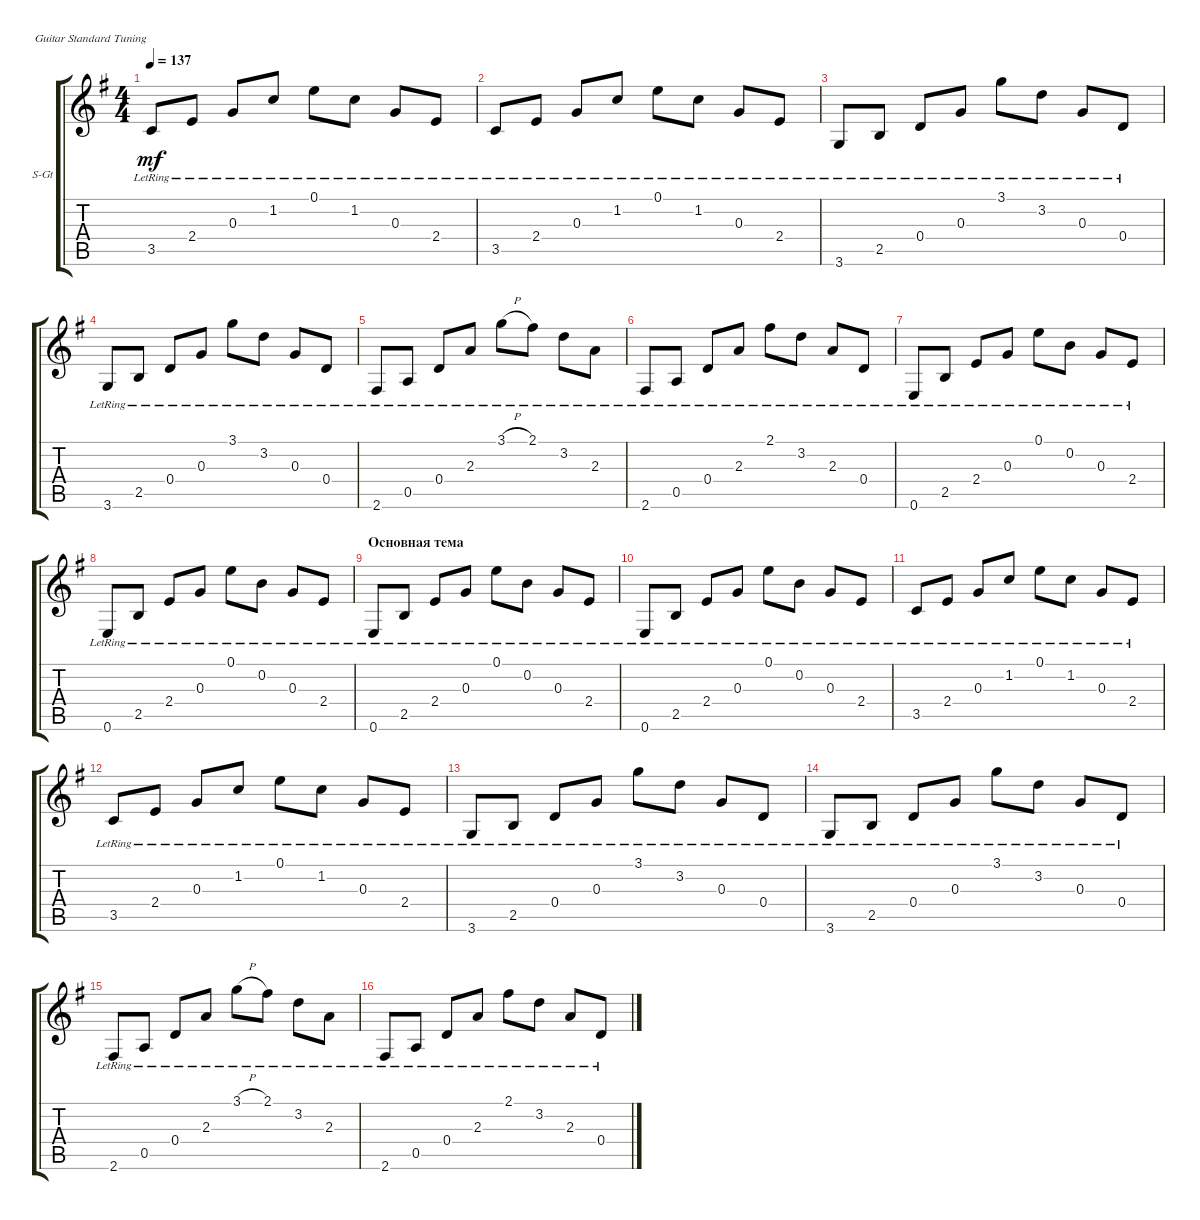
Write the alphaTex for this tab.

\defaultSystemsLayout 4
\bracketExtendMode groupsimilarinstruments
\firstSystemTrackNameOrientation horizontal
\otherSystemsTrackNameOrientation horizontal
\track ("Acoustic Guitar I" "S-Gt") {instrument acousticguitarsteel}
\staff {score tabs}
\tuning (E4 B3 G3 D3 A2 E2)
\ts (4 4)
\tempo 137
\clef g2
\ks eminor
3.5{lr}.8{dy mf} 2.4{lr}.8 0.3{lr}.8 1.2{lr}.8 0.1{lr}.8 1.2{lr}.8 0.3{lr}.8 2.4{lr}.8 |
3.5{lr}.8 2.4{lr}.8 0.3{lr}.8 1.2{lr}.8 0.1{lr}.8 1.2{lr}.8 0.3{lr}.8 2.4{lr}.8 |
3.6{lr}.8 2.5{lr}.8 0.4{lr}.8 0.3{lr}.8 3.1{lr}.8 3.2{lr}.8 0.3{lr}.8 0.4{lr}.8 |
3.6{lr}.8 2.5{lr}.8 0.4{lr}.8 0.3{lr}.8 3.1{lr}.8 3.2{lr}.8 0.3{lr}.8 0.4{lr}.8 |
2.6{lr}.8 0.5{lr}.8 0.4{lr}.8 2.3{lr}.8 3.1{h lr}.8 2.1{lr}.8 3.2{lr}.8 2.3{lr}.8 |
2.6{lr}.8 0.5{lr}.8 0.4{lr}.8 2.3{lr}.8 2.1{lr}.8 3.2{lr}.8 2.3{lr}.8 0.4{lr}.8 |
0.6{lr}.8 2.5{lr}.8 2.4{lr}.8 0.3{lr}.8 0.1{lr}.8 0.2{lr}.8 0.3{lr}.8 2.4{lr}.8 |
0.6{lr}.8 2.5{lr}.8 2.4{lr}.8 0.3{lr}.8 0.1{lr}.8 0.2{lr}.8 0.3{lr}.8 2.4{lr}.8 |
\section ("" "Основная тема")
0.6{lr}.8 2.5{lr}.8 2.4{lr}.8 0.3{lr}.8 0.1{lr}.8 0.2{lr}.8 0.3{lr}.8 2.4{lr}.8 |
0.6{lr}.8 2.5{lr}.8 2.4{lr}.8 0.3{lr}.8 0.1{lr}.8 0.2{lr}.8 0.3{lr}.8 2.4{lr}.8 |
3.5{lr}.8 2.4{lr}.8 0.3{lr}.8 1.2{lr}.8 0.1{lr}.8 1.2{lr}.8 0.3{lr}.8 2.4{lr}.8 |
3.5{lr}.8 2.4{lr}.8 0.3{lr}.8 1.2{lr}.8 0.1{lr}.8 1.2{lr}.8 0.3{lr}.8 2.4{lr}.8 |
3.6{lr}.8 2.5{lr}.8 0.4{lr}.8 0.3{lr}.8 3.1{lr}.8 3.2{lr}.8 0.3{lr}.8 0.4{lr}.8 |
3.6{lr}.8 2.5{lr}.8 0.4{lr}.8 0.3{lr}.8 3.1{lr}.8 3.2{lr}.8 0.3{lr}.8 0.4{lr}.8 |
2.6{lr}.8 0.5{lr}.8 0.4{lr}.8 2.3{lr}.8 3.1{h lr}.8 2.1{lr}.8 3.2{lr}.8 2.3{lr}.8 |
2.6{lr}.8 0.5{lr}.8 0.4{lr}.8 2.3{lr}.8 2.1{lr}.8 3.2{lr}.8 2.3{lr}.8 0.4{lr}.8
